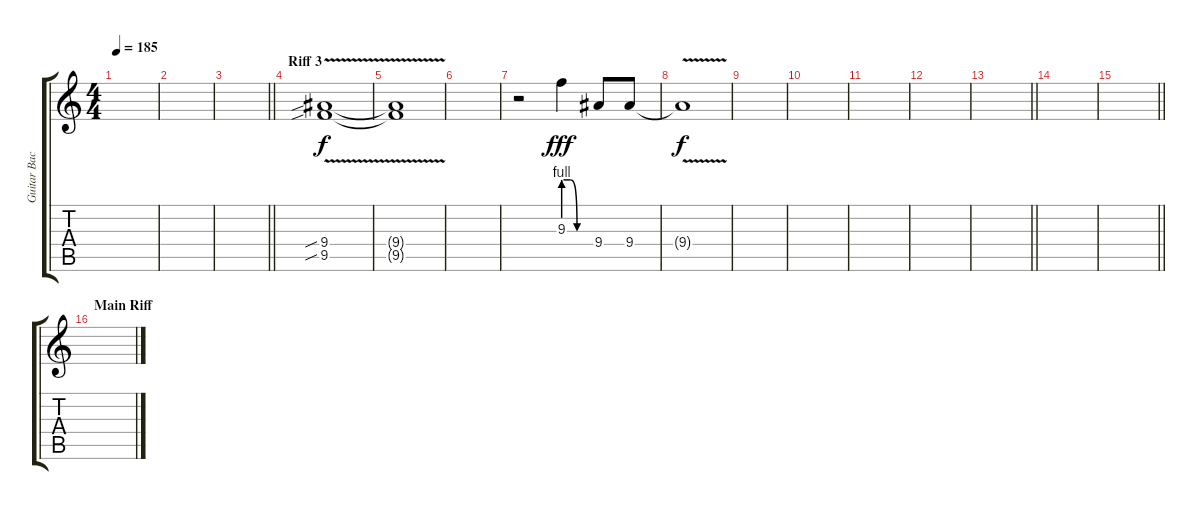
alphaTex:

\track ("Guitar Background" "Guitar Bac") {instrument overdrivenguitar}
\staff {score tabs}
\tuning (Eb4 Bb3 Gb3 Db3 Ab2 Eb2) {hide}
\ts (4 4)
\tempo 185
\clef g2
\ks c
|
|
\barLineRight lightlight
|
\section ("" "Riff 3")
(9.4{v sib} 9.5{v sib}).1 |
(9.4{t} 9.5{t}).1 |
|
r.2 9.3{be (custom 0 4 15 4 30 0 60 0)}.4{dy fff} 9.4.8 9.4.8 |
9.4{v t}.1{dy f} |
|
|
|
|
\barLineRight lightlight
|
|
\barLineRight lightlight
|
\section ("" "Main Riff")
